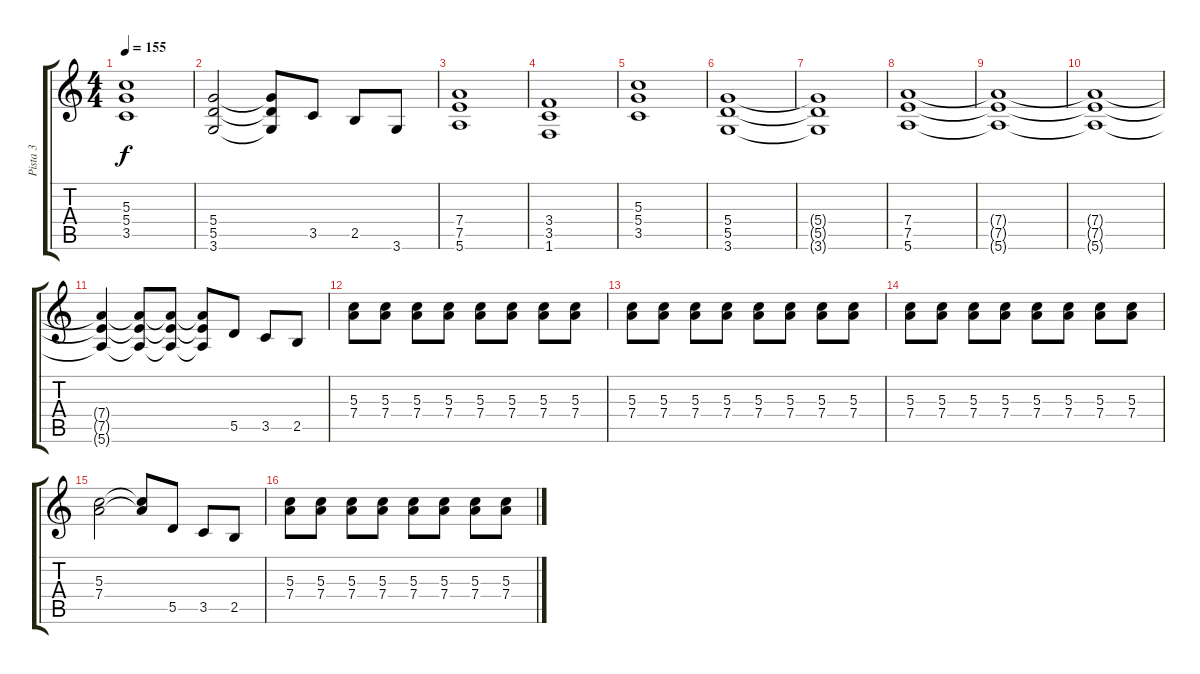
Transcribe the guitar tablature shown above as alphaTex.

\track ("Pista 3" "Pista 3") {instrument distortionguitar}
\staff {score tabs}
\tuning (E4 B3 G3 D3 A2 E2) {hide}
\ts (4 4)
\tempo 155
\clef g2
\ks c
(5.3 5.4 3.5).1{dy f} |
(5.4 5.5 3.6).2 (5.4{t} 5.5{t} 3.6{t}).8 3.5.8 2.5.8 3.6.8 |
(7.4 7.5 5.6).1 |
(3.4 3.5 1.6).1 |
(5.3 5.4 3.5).1 |
(5.4 5.5 3.6).1 |
(5.4{t} 5.5{t} 3.6{t}).1 |
(7.4 7.5 5.6).1 |
(7.4{t} 7.5{t} 5.6{t}).1 |
(7.4{t} 7.5{t} 5.6{t}).1 |
(7.4{t} 7.5{t} 5.6{t}).4 (7.4{t} 7.5{t} 5.6{t}).8 (7.4{t} 7.5{t} 5.6{t}).8 (7.4{t} 7.5{t} 5.6{t}).8 5.5.8 3.5.8 2.5.8 |
(5.3 7.4).8 (5.3 7.4).8 (5.3 7.4).8 (5.3 7.4).8 (5.3 7.4).8 (5.3 7.4).8 (5.3 7.4).8 (5.3 7.4).8 |
(5.3 7.4).8 (5.3 7.4).8 (5.3 7.4).8 (5.3 7.4).8 (5.3 7.4).8 (5.3 7.4).8 (5.3 7.4).8 (5.3 7.4).8 |
(5.3 7.4).8 (5.3 7.4).8 (5.3 7.4).8 (5.3 7.4).8 (5.3 7.4).8 (5.3 7.4).8 (5.3 7.4).8 (5.3 7.4).8 |
(5.3 7.4).2 (5.3{t} 7.4{t}).8 5.5.8 3.5.8 2.5.8 |
(5.3 7.4).8 (5.3 7.4).8 (5.3 7.4).8 (5.3 7.4).8 (5.3 7.4).8 (5.3 7.4).8 (5.3 7.4).8 (5.3 7.4).8
